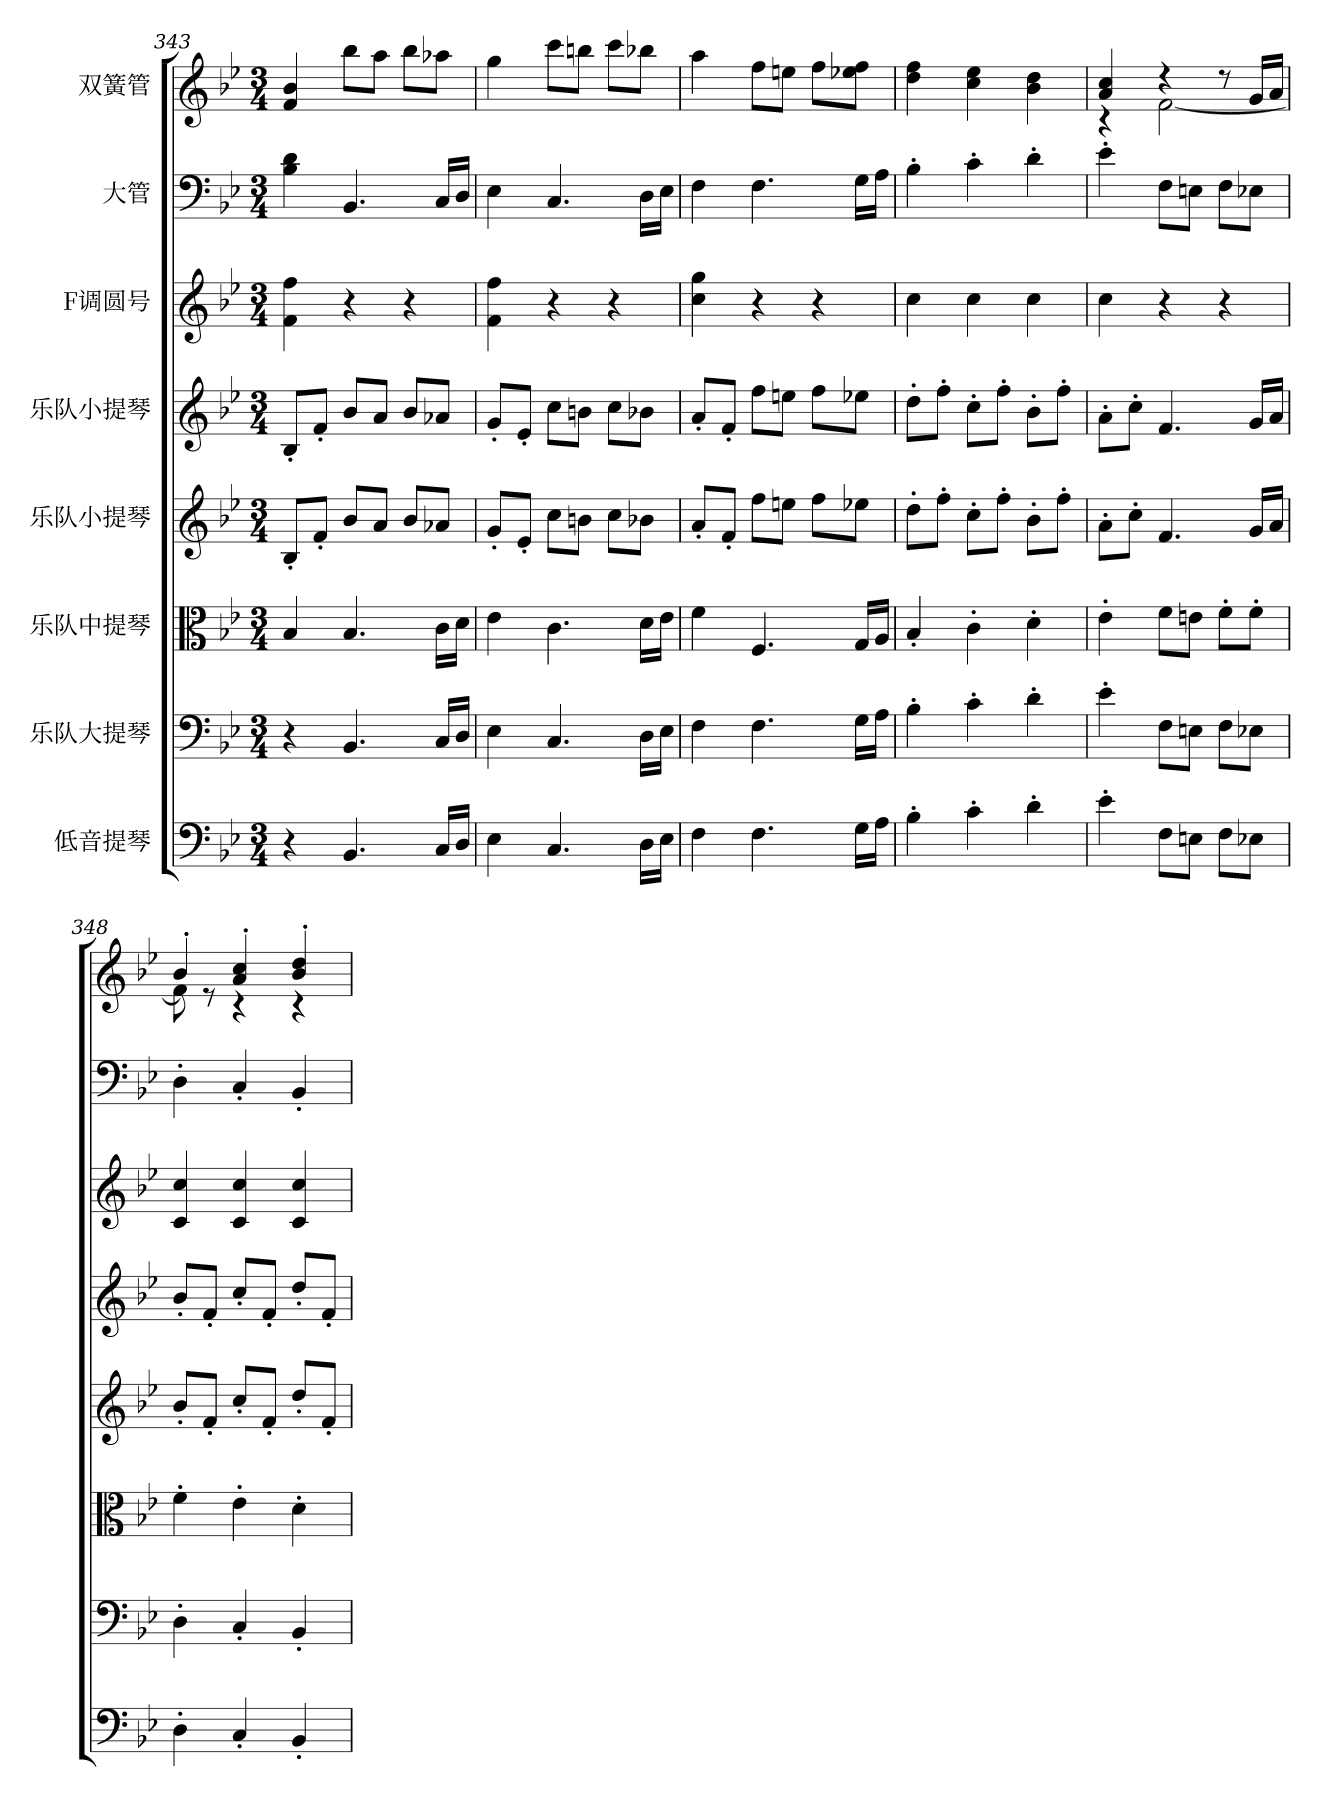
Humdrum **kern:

**kern	**kern	**kern	**kern	**kern	**kern	**kern	**kern
*part8	*part7	*part6	*part5	*part4	*part3	*part2	*part1
*staff8	*staff7	*staff6	*staff5	*staff4	*staff3	*staff2	*staff1
*I"低音提琴	*I"乐队大提琴	*I"乐队中提琴	*I"乐队小提琴	*I"乐队小提琴	*I"F调圆号	*I"大管	*I"双簧管
*clefF4	*clefF4	*clefC3	*clefG2	*clefG2	*clefG2	*clefF4	*clefG2
*ITrd7c12	*	*	*	*	*ITrd4c7	*	*
*k[b-e-]	*k[b-e-]	*k[b-e-]	*k[b-e-]	*k[b-e-]	*k[b-e-a-]	*k[b-e-]	*k[b-e-]
*M3/4	*M3/4	*M3/4	*M3/4	*M3/4	*M3/4	*M3/4	*M3/4
*MM168	*MM168	*MM168	*MM168	*MM168	*MM168	*MM168	*MM168
=343	=343	=343	=343	=343	=343	=343	=343
4r	4r	4B-/	8B-'/L	8B-'/L	4B-\ 4b-\	4B-\ 4d\	4f/ 4b-/
.	.	.	8f'/J	8f'/J	.	.	.
4.BBB-/	4.BB-/	4.B-/	8b-/L	8b-/L	4r	4.BB-/	8bb-\L
.	.	.	8a/J	8a/J	.	.	8aa\J
.	.	.	8b-/L	8b-/L	4r	.	8bb-\L
16CC/LL	16C/LL	16c\LL	8a-X/J	8a-X/J	.	16C/LL	8aa-X\J
16DD/JJ	16D/JJ	16d\JJ	.	.	.	16D/JJ	.
=344	=344	=344	=344	=344	=344	=344	=344
4EE-\	4E-\	4e-\	8g'/L	8g'/L	4B-\ 4b-\	4E-\	4gg\
.	.	.	8e-'/J	8e-'/J	.	.	.
4.CC/	4.C/	4.c\	8cc\L	8cc\L	4r	4.C/	8ccc\L
.	.	.	8bn\J	8bn\J	.	.	8bbn\J
.	.	.	8cc\L	8cc\L	4r	.	8ccc\L
16DD\LL	16D\LL	16d\LL	8b-X\J	8b-X\J	.	16D\LL	8bb-X\J
16EE-\JJ	16E-\JJ	16e-\JJ	.	.	.	16E-\JJ	.
=345	=345	=345	=345	=345	=345	=345	=345
4FF\	4F\	4f\	8a'/L	8a'/L	4f\ 4cc\	4F\	4aa\
.	.	.	8f'/J	8f'/J	.	.	.
4.FF\	4.F\	4.F/	8ff\L	8ff\L	4r	4.F\	8ff\L
.	.	.	8een\J	8een\J	.	.	8een\J
.	.	.	8ff\L	8ff\L	4r	.	8ff\L
16GG\LL	16G\LL	16G/LL	8ee-X\J	8ee-X\J	.	16G\LL	8ee-X\ 8ff\J
16AA\JJ	16A\JJ	16A/JJ	.	.	.	16A\JJ	.
!!LO:PB:g=z
=346	=346	=346	=346	=346	=346	=346	=346
4BB-'\	4B-'\	4B-'/	8dd'\L	8dd'\L	4f\	4B-'\	4dd\ 4ff\
.	.	.	8ff'\J	8ff'\J	.	.	.
4C'\	4c'\	4c'\	8cc'\L	8cc'\L	4f\	4c'\	4cc\ 4ee-\
.	.	.	8ff'\J	8ff'\J	.	.	.
4D'\	4d'\	4d'\	8b-'\L	8b-'\L	4f\	4d'\	4b-\ 4dd\
.	.	.	8ff'\J	8ff'\J	.	.	.
=347	=347	=347	=347	=347	=347	=347	=347
*	*	*	*	*	*	*	*^
4E-'\	4e-'\	4e-'\	8a'\L	8a'\L	4f\	4e-'\	4a/ 4cc/	4r
.	.	.	8cc'\J	8cc'\J	.	.	.	.
8FF\L	8F\L	8f\L	4.f/	4.f/	4r	8F\L	4r	[2f\
8EEn\J	8En\J	8en\J	.	.	.	8En\J	.	.
8FF\L	8F\L	8f'\L	.	.	4r	8F\L	8r	.
8EE-X\J	8E-X\J	8f'\J	16g/LL	16g/LL	.	8E-X\J	16g/LL	.
.	.	.	16a/JJ	16a/JJ	.	.	16a/JJ	.
=348	=348	=348	=348	=348	=348	=348	=348	=348
4DD'\	4D'\	4f'\	8b-'/L	8b-'/L	4F/ 4f/	4D'\	4b-'/	8f\]
.	.	.	8f'/J	8f'/J	.	.	.	8r
4CC'/	4C'/	4e-'\	8cc'/L	8cc'/L	4F/ 4f/	4C'/	4a/' 4cc/'	4r
.	.	.	8f'/J	8f'/J	.	.	.	.
4BBB-'/	4BB-'/	4d'\	8dd'/L	8dd'/L	4F/ 4f/	4BB-'/	4b-/' 4dd/'	4r
.	.	.	8f'/J	8f'/J	.	.	.	.
*	*	*	*	*	*	*	*v	*v
=	=	=	=	=	=	=	=
*-	*-	*-	*-	*-	*-	*-	*-
